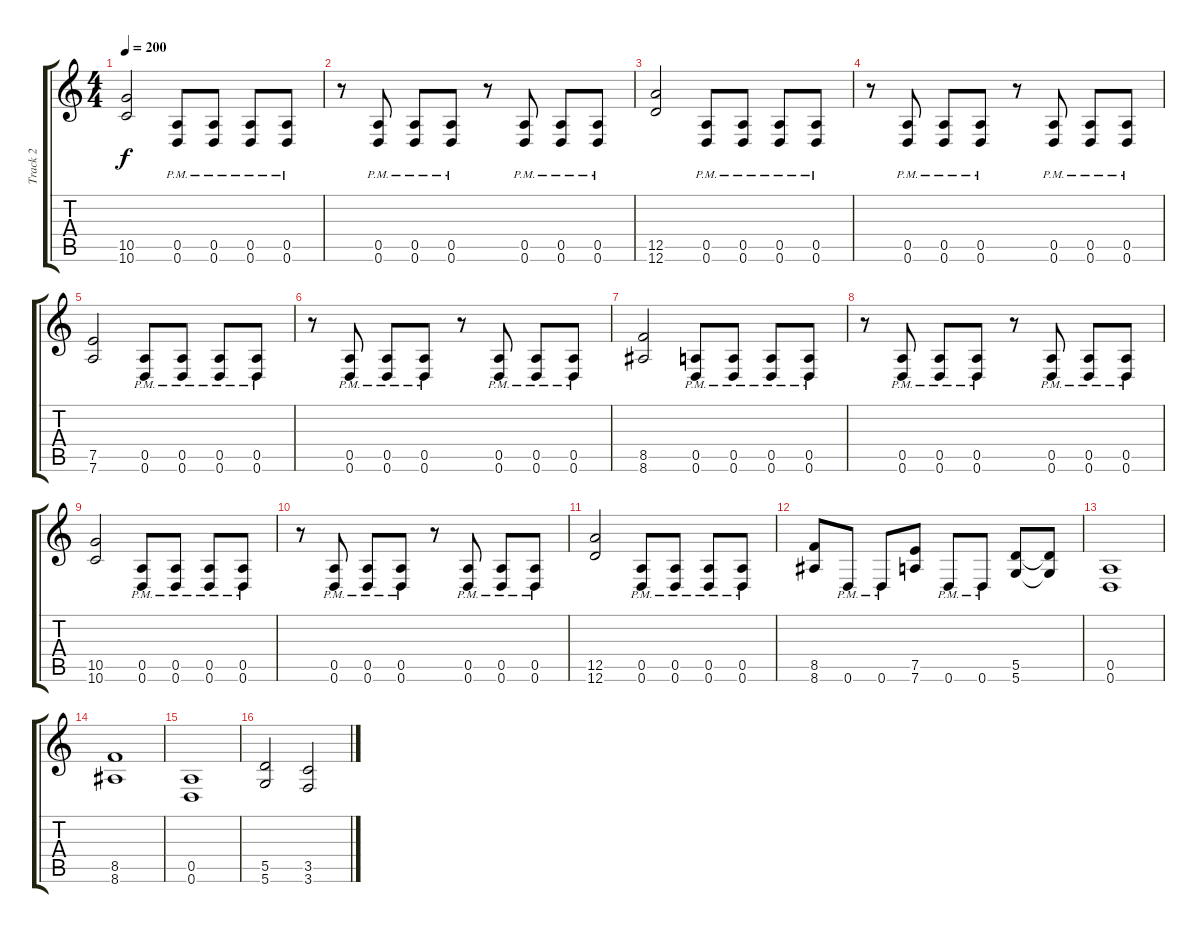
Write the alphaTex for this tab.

\track ("Track 2" "Track 2") {instrument distortionguitar}
\staff {score tabs}
\tuning (E4 B3 G3 D3 A2 D2) {hide}
\ts (4 4)
\tempo 200
\clef g2
\ks c
(10.5 10.6).2{dy f} (0.5{pm} 0.6{pm}).8 (0.5{pm} 0.6{pm}).8 (0.5{pm} 0.6{pm}).8 (0.5{pm} 0.6{pm}).8 |
r.8 (0.5{pm} 0.6{pm}).8 (0.5{pm} 0.6{pm}).8 (0.5{pm} 0.6{pm}).8 r.8 (0.5{pm} 0.6{pm}).8 (0.5{pm} 0.6{pm}).8 (0.5{pm} 0.6{pm}).8 |
(12.5 12.6).2 (0.5{pm} 0.6{pm}).8 (0.5{pm} 0.6{pm}).8 (0.5{pm} 0.6{pm}).8 (0.5{pm} 0.6{pm}).8 |
r.8 (0.5{pm} 0.6{pm}).8 (0.5{pm} 0.6{pm}).8 (0.5{pm} 0.6{pm}).8 r.8 (0.5{pm} 0.6{pm}).8 (0.5{pm} 0.6{pm}).8 (0.5{pm} 0.6{pm}).8 |
(7.5 7.6).2 (0.5{pm} 0.6{pm}).8 (0.5{pm} 0.6{pm}).8 (0.5{pm} 0.6{pm}).8 (0.5{pm} 0.6{pm}).8 |
r.8 (0.5{pm} 0.6{pm}).8 (0.5{pm} 0.6{pm}).8 (0.5{pm} 0.6{pm}).8 r.8 (0.5{pm} 0.6{pm}).8 (0.5{pm} 0.6{pm}).8 (0.5{pm} 0.6{pm}).8 |
(8.5 8.6).2 (0.5{pm} 0.6{pm}).8 (0.5{pm} 0.6{pm}).8 (0.5{pm} 0.6{pm}).8 (0.5{pm} 0.6{pm}).8 |
r.8 (0.5{pm} 0.6{pm}).8 (0.5{pm} 0.6{pm}).8 (0.5{pm} 0.6{pm}).8 r.8 (0.5{pm} 0.6{pm}).8 (0.5{pm} 0.6{pm}).8 (0.5{pm} 0.6{pm}).8 |
(10.5 10.6).2 (0.5{pm} 0.6{pm}).8 (0.5{pm} 0.6{pm}).8 (0.5{pm} 0.6{pm}).8 (0.5{pm} 0.6{pm}).8 |
r.8 (0.5{pm} 0.6{pm}).8 (0.5{pm} 0.6{pm}).8 (0.5{pm} 0.6{pm}).8 r.8 (0.5{pm} 0.6{pm}).8 (0.5{pm} 0.6{pm}).8 (0.5{pm} 0.6{pm}).8 |
(12.5 12.6).2 (0.5{pm} 0.6{pm}).8 (0.5{pm} 0.6{pm}).8 (0.5{pm} 0.6{pm}).8 (0.5{pm} 0.6{pm}).8 |
(8.5 8.6).8 0.6{pm}.8 0.6{pm}.8 (7.5 7.6).8 0.6{pm}.8 0.6{pm}.8 (5.5 5.6).8 (5.5{t} 5.6{t}).8 |
(0.5 0.6).1 |
(8.5 8.6).1 |
(0.5 0.6).1 |
(5.5 5.6).2 (3.5 3.6).2
